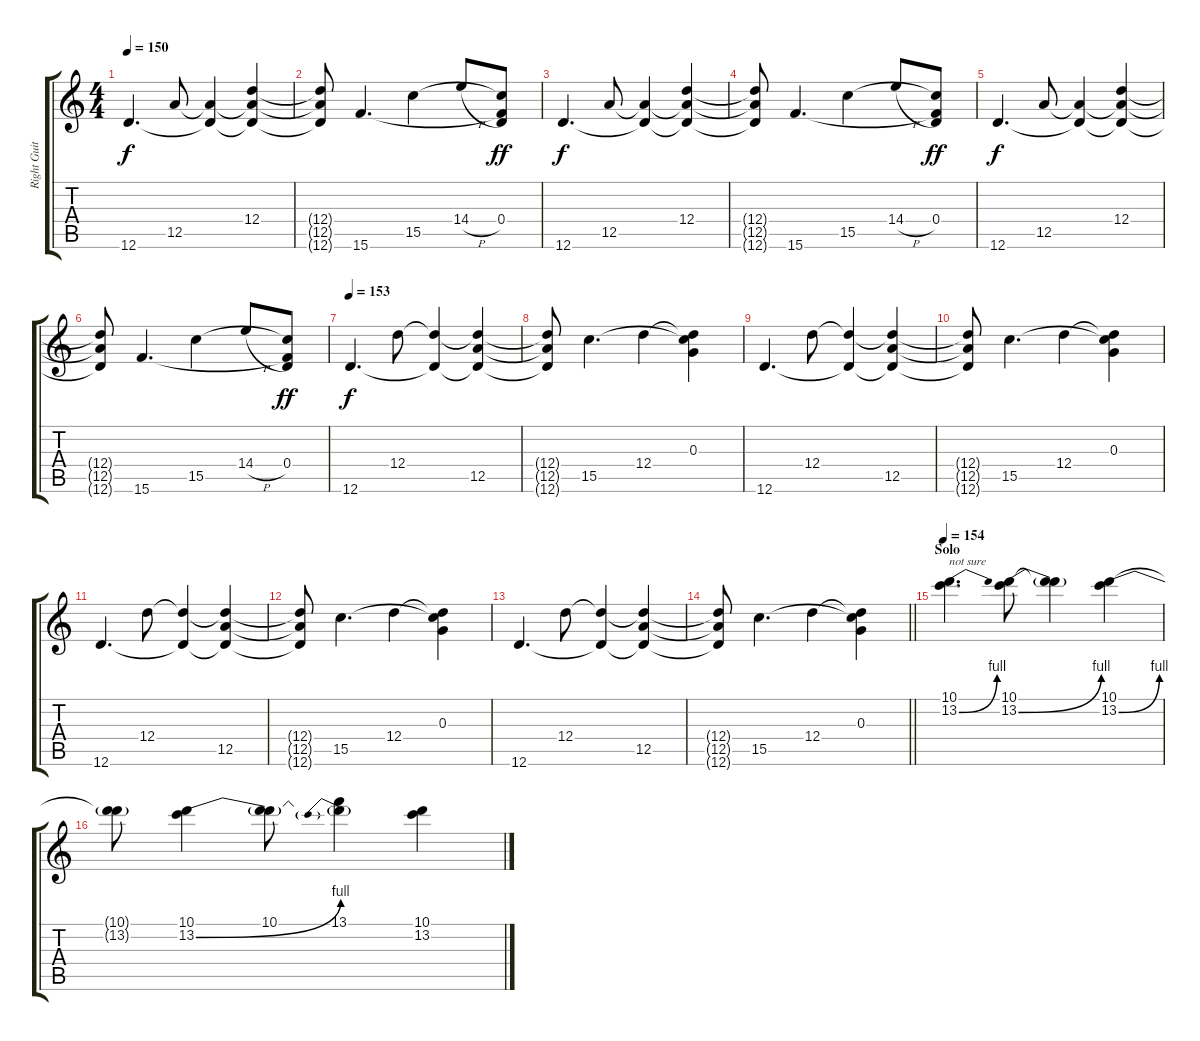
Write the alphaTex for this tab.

\track ("Right Guitar" "Right Guit") {instrument distortionguitar}
\staff {score tabs}
\tuning (E4 B3 G3 D3 A2 D2) {hide}
\ts (4 4)
\tempo 150
\clef g2
\ks c
12.6.4{d dy f} 12.5.8 (12.5{t} 12.6{t}).4 (12.4 12.5{t} 12.6{t}).4 |
(12.4{t} 12.5{t} 12.6{t}).8 15.6.4{d} 15.5.4 14.4{h}.8 (0.4 15.5{t} 15.6{t}).8{dy ff} |
12.6.4{d dy f} 12.5.8 (12.5{t} 12.6{t}).4 (12.4 12.5{t} 12.6{t}).4 |
(12.4{t} 12.5{t} 12.6{t}).8 15.6.4{d} 15.5.4 14.4{h}.8 (0.4 15.5{t} 15.6{t}).8{dy ff} |
12.6.4{d dy f} 12.5.8 (12.5{t} 12.6{t}).4 (12.4 12.5{t} 12.6{t}).4 |
(12.4{t} 12.5{t} 12.6{t}).8 15.6.4{d} 15.5.4 14.4{h}.8 (0.4 15.5{t} 15.6{t}).8{dy ff} |
\tempo 153
12.6.4{d dy f} 12.4.8 (12.4{t} 12.6{t}).4 (12.4{t} 12.5 12.6{t}).4 |
(12.4{t} 12.5{t} 12.6{t}).8 15.5.4{d} 12.4.4 (0.3 12.4{t} 15.5{t}).4 |
12.6.4{d} 12.4.8 (12.4{t} 12.6{t}).4 (12.4{t} 12.5 12.6{t}).4 |
(12.4{t} 12.5{t} 12.6{t}).8 15.5.4{d} 12.4.4 (0.3 12.4{t} 15.5{t}).4 |
12.6.4{d} 12.4.8 (12.4{t} 12.6{t}).4 (12.4{t} 12.5 12.6{t}).4 |
(12.4{t} 12.5{t} 12.6{t}).8 15.5.4{d} 12.4.4 (0.3 12.4{t} 15.5{t}).4 |
12.6.4{d} 12.4.8 (12.4{t} 12.6{t}).4 (12.4{t} 12.5 12.6{t}).4 |
\barLineRight lightlight
(12.4{t} 12.5{t} 12.6{t}).8 15.5.4{d} 12.4.4 (0.3 12.4{t} 15.5{t}).4 |
\section ("" "Solo")
\tempo 154
(10.1 13.2{be (bend 0 0 60 4)}).4{d txt "not sure"} (10.1 13.2{be (bend 0 0 60 4)}).8 (10.1{t} 13.2{t}).4 (10.1 13.2{be (bend 0 0 60 4)}).4 |
(10.1{t} 13.2{t}).8 (10.1 13.2{be (bend 0 0 60 4)}).4 (10.1 13.2{t}).8 (13.1 13.2{be (prebend 0 4 60 4) t}).4 (10.1 13.2).4
